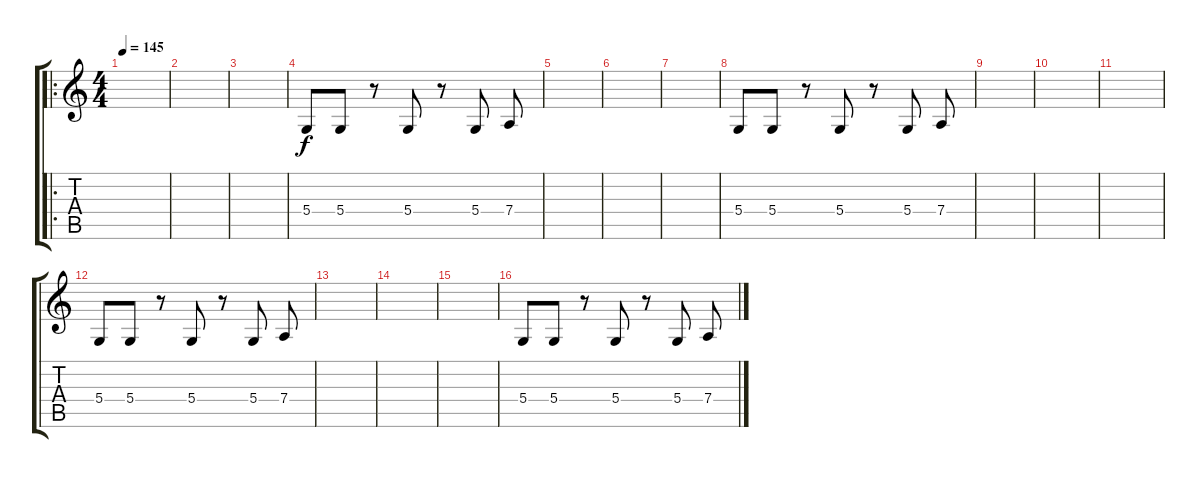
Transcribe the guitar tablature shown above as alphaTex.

\track (" " " ") {instrument synthdrum}
\staff {score tabs}
\tuning (E4 B3 G3 D3 A2 E2) {hide}
\ro
\ts (4 4)
\tempo 145
\clef g2
\ks c
|
|
|
5.4.8 5.4.8 r.8 5.4.8 r.8 5.4.8 7.4.8 |
|
|
|
5.4.8 5.4.8 r.8 5.4.8 r.8 5.4.8 7.4.8 |
|
|
|
5.4.8 5.4.8 r.8 5.4.8 r.8 5.4.8 7.4.8 |
|
|
|
5.4.8 5.4.8 r.8 5.4.8 r.8 5.4.8 7.4.8
